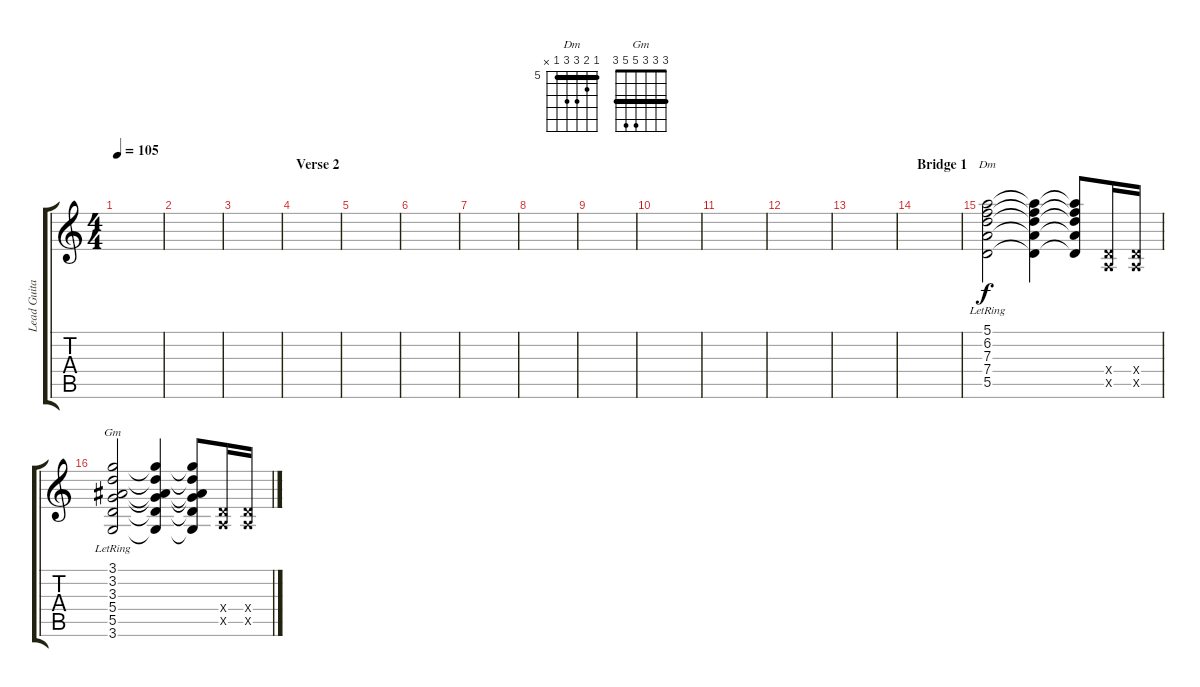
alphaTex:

\track ("Lead Guitar" "Lead Guita") {instrument overdrivenguitar}
\staff {score tabs}
\tuning (E4 B3 G3 D3 A2 E2) {hide}
\chord ("Dm" 5 6 7 7 5 x) {firstfret 5 barre 5}
\chord ("Gm" 3 3 3 5 5 3) {barre 3}
\ts (4 4)
\tempo 105
\clef g2
\ks c
|
|
|
\section ("" "Verse 2")
|
|
|
|
|
|
|
|
|
|
\section ("" "Bridge 1")
|
(5.1{lr} 6.2 7.3 7.4 5.5).2{ch "Dm"} (5.1{t} 6.2{t} 7.3{t} 7.4{t} 5.5{t}).4 (5.1{t} 6.2{t} 7.3{t} 7.4{t} 5.5{t}).8 (0.4{x} 0.5{x}).16 (0.4{x} 0.5{x}).16 |
(3.1 3.2 3.3{lr} 5.4 5.5 3.6).2{ch "Gm"} (3.1{t} 3.2{t} 3.3{t} 5.4{t} 5.5{t} 3.6{t}).4 (3.1{t} 3.2{t} 3.3{t} 5.4{t} 5.5{t} 3.6{t}).8 (0.4{x} 0.5{x}).16 (0.4{x} 0.5{x}).16
